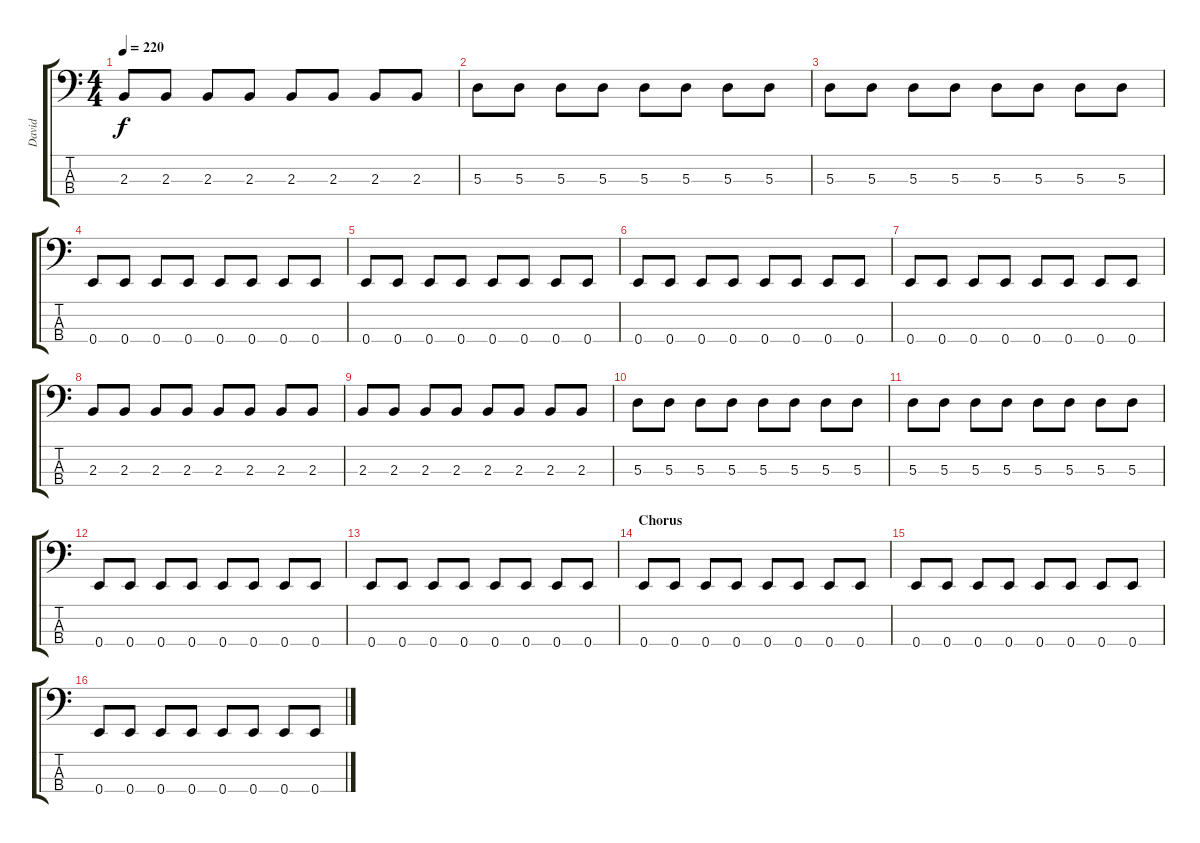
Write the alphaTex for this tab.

\track ("David" "David") {instrument electricbasspick}
\staff {score tabs}
\tuning (G2 D2 A1 E1) {hide}
\ts (4 4)
\tempo 220
\clef f4
\ks c
2.3.8{dy f} 2.3.8 2.3.8 2.3.8 2.3.8 2.3.8 2.3.8 2.3.8 |
5.3.8 5.3.8 5.3.8 5.3.8 5.3.8 5.3.8 5.3.8 5.3.8 |
5.3.8 5.3.8 5.3.8 5.3.8 5.3.8 5.3.8 5.3.8 5.3.8 |
0.4.8 0.4.8 0.4.8 0.4.8 0.4.8 0.4.8 0.4.8 0.4.8 |
0.4.8 0.4.8 0.4.8 0.4.8 0.4.8 0.4.8 0.4.8 0.4.8 |
0.4.8 0.4.8 0.4.8 0.4.8 0.4.8 0.4.8 0.4.8 0.4.8 |
0.4.8 0.4.8 0.4.8 0.4.8 0.4.8 0.4.8 0.4.8 0.4.8 |
2.3.8 2.3.8 2.3.8 2.3.8 2.3.8 2.3.8 2.3.8 2.3.8 |
2.3.8 2.3.8 2.3.8 2.3.8 2.3.8 2.3.8 2.3.8 2.3.8 |
5.3.8 5.3.8 5.3.8 5.3.8 5.3.8 5.3.8 5.3.8 5.3.8 |
5.3.8 5.3.8 5.3.8 5.3.8 5.3.8 5.3.8 5.3.8 5.3.8 |
0.4.8 0.4.8 0.4.8 0.4.8 0.4.8 0.4.8 0.4.8 0.4.8 |
0.4.8 0.4.8 0.4.8 0.4.8 0.4.8 0.4.8 0.4.8 0.4.8 |
\section ("" "Chorus")
0.4.8 0.4.8 0.4.8 0.4.8 0.4.8 0.4.8 0.4.8 0.4.8 |
0.4.8 0.4.8 0.4.8 0.4.8 0.4.8 0.4.8 0.4.8 0.4.8 |
0.4.8 0.4.8 0.4.8 0.4.8 0.4.8 0.4.8 0.4.8 0.4.8
